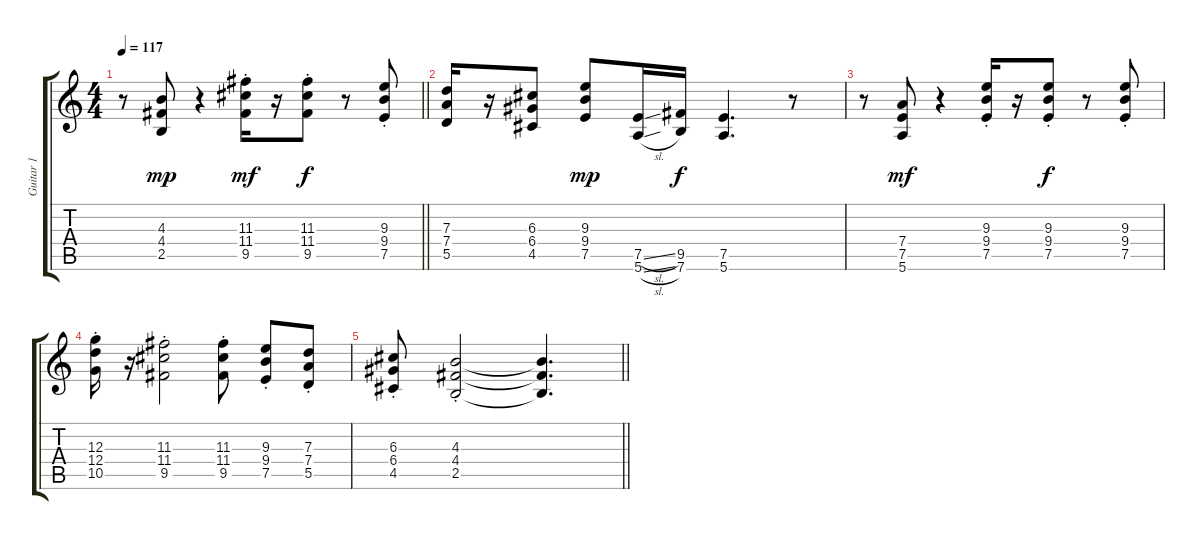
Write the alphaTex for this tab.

\track ("Guitar 1" "Guitar 1") {instrument overdrivenguitar}
\staff {score tabs}
\tuning (E4 B3 G3 D3 A2 E2) {hide}
\ts (4 4)
\tempo 117
\clef g2
\barLineRight lightlight
\ks c
r.8{dy f} (4.3 4.4 2.5).8{dy mp} r.4 (11.3 11.4{st} 9.5).16{dy mf} r.16 (11.3 11.4{st} 9.5).8{dy f} r.8 (9.3 9.4{st} 7.5).8 |
(7.3 7.4 5.5).16 r.16 (6.3 6.4 4.5).8 (9.3 9.4 7.5).8{dy mp} (7.5{sl} 5.6{sl}).16 (9.5 7.6).16{dy f} (7.5 5.6).4{d} r.8 |
r.8 (7.4 7.5 5.6).8{dy mf} r.4 (9.3 9.4 7.5{st}).16 r.16 (9.3 9.4 7.5{st}).8{dy f} r.8 (9.3 9.4 7.5{st}).8 |
(12.3 12.4 10.5{st}).16 r.16 (11.3 11.4 9.5{st}).2 (11.3 11.4 9.5{st}).8 (9.3 9.4 7.5{st}).8 (7.3 7.4 5.5{st}).8 |
\barLineRight lightlight
(6.3 6.4 4.5{st}).8 (4.3 4.4 2.5{st}).2 (4.3{t} 4.4{t} 2.5{t}).4{d}
